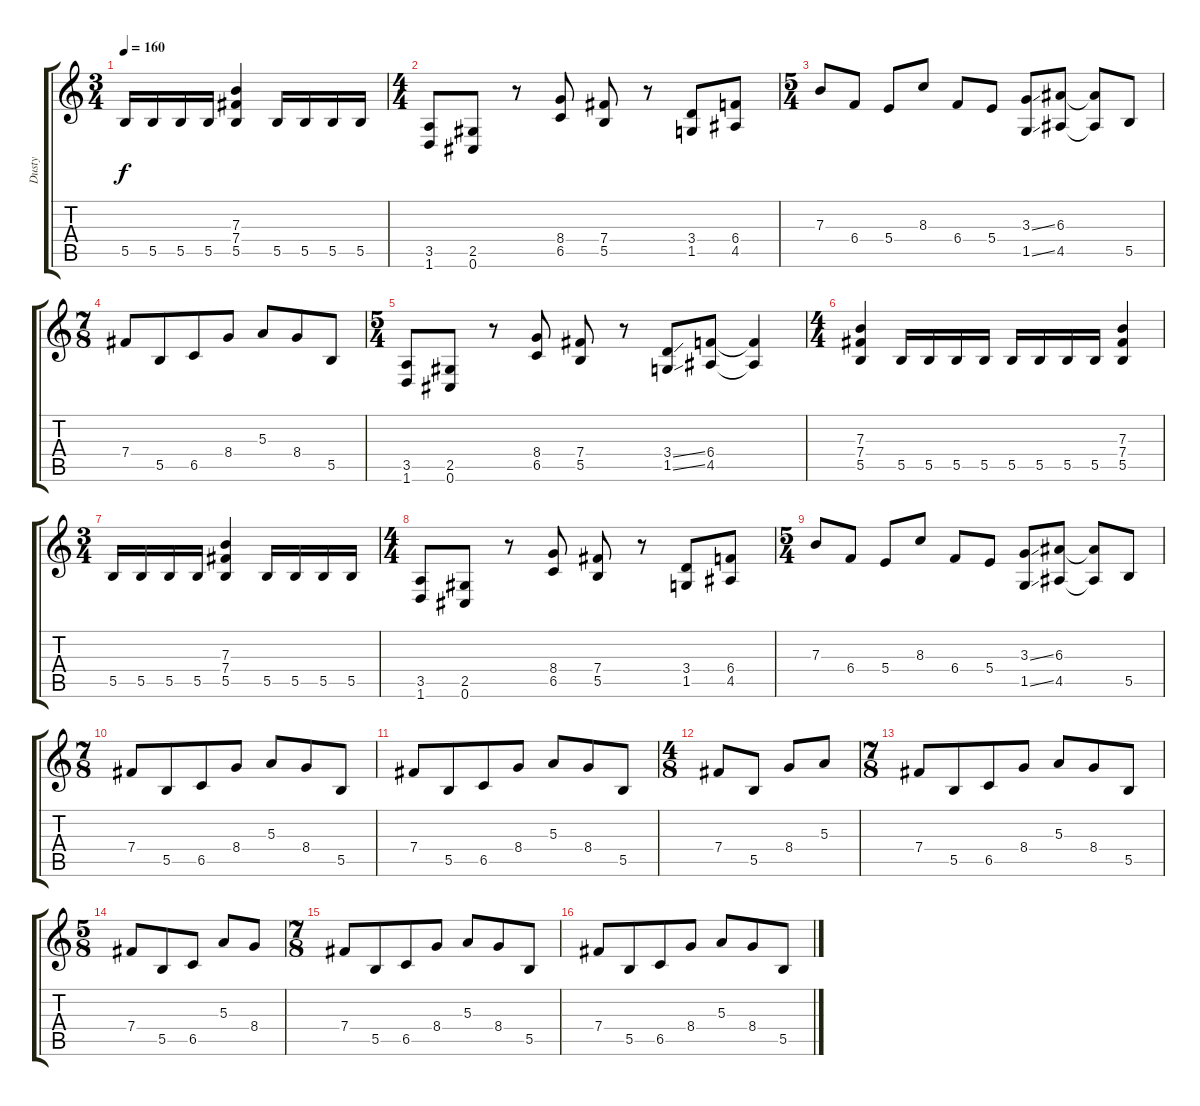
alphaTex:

\track ("Dusty" "Dusty") {instrument distortionguitar}
\staff {score tabs}
\tuning (Db4 Ab3 E3 B2 Gb2 Db2) {hide}
\ts (3 4)
\tempo 160
\clef g2
\ks c
5.5.16{dy f} 5.5.16 5.5.16 5.5.16 (7.3 7.4 5.5).4 5.5.16 5.5.16 5.5.16 5.5.16 |
\ts (4 4)
(3.5 1.6).8 (2.5 0.6).8 r.8 (8.4 6.5).8 (7.4 5.5).8 r.8 (3.4 1.5).8 (6.4 4.5).8 |
\ts (5 4)
7.3.8 6.4.8 5.4.8 8.3.8 6.4.8 5.4.8 (3.3{ss} 1.5{ss}).8 (6.3 4.5).8 (6.3{t} 4.5{t}).8 5.5.8 |
\ts (7 8)
7.4.8 5.5.8 6.5.8 8.4.8 5.3.8 8.4.8 5.5.8 |
\ts (5 4)
(3.5 1.6).8 (2.5 0.6).8 r.8 (8.4 6.5).8 (7.4 5.5).8 r.8 (3.4{ss} 1.5{ss}).8 (6.4 4.5).8 (6.4{t} 4.5{t}).4 |
\ts (4 4)
(7.3 7.4 5.5).4 5.5.16 5.5.16 5.5.16 5.5.16 5.5.16 5.5.16 5.5.16 5.5.16 (7.3 7.4 5.5).4 |
\ts (3 4)
5.5.16 5.5.16 5.5.16 5.5.16 (7.3 7.4 5.5).4 5.5.16 5.5.16 5.5.16 5.5.16 |
\ts (4 4)
(3.5 1.6).8 (2.5 0.6).8 r.8 (8.4 6.5).8 (7.4 5.5).8 r.8 (3.4 1.5).8 (6.4 4.5).8 |
\ts (5 4)
7.3.8 6.4.8 5.4.8 8.3.8 6.4.8 5.4.8 (3.3{ss} 1.5{ss}).8 (6.3 4.5).8 (6.3{t} 4.5{t}).8 5.5.8 |
\ts (7 8)
7.4.8 5.5.8 6.5.8 8.4.8 5.3.8 8.4.8 5.5.8 |
7.4.8 5.5.8 6.5.8 8.4.8 5.3.8 8.4.8 5.5.8 |
\ts (4 8)
7.4.8 5.5.8 8.4.8 5.3.8 |
\ts (7 8)
7.4.8 5.5.8 6.5.8 8.4.8 5.3.8 8.4.8 5.5.8 |
\ts (5 8)
7.4.8 5.5.8 6.5.8 5.3.8 8.4.8 |
\ts (7 8)
7.4.8 5.5.8 6.5.8 8.4.8 5.3.8 8.4.8 5.5.8 |
7.4.8 5.5.8 6.5.8 8.4.8 5.3.8 8.4.8 5.5.8
